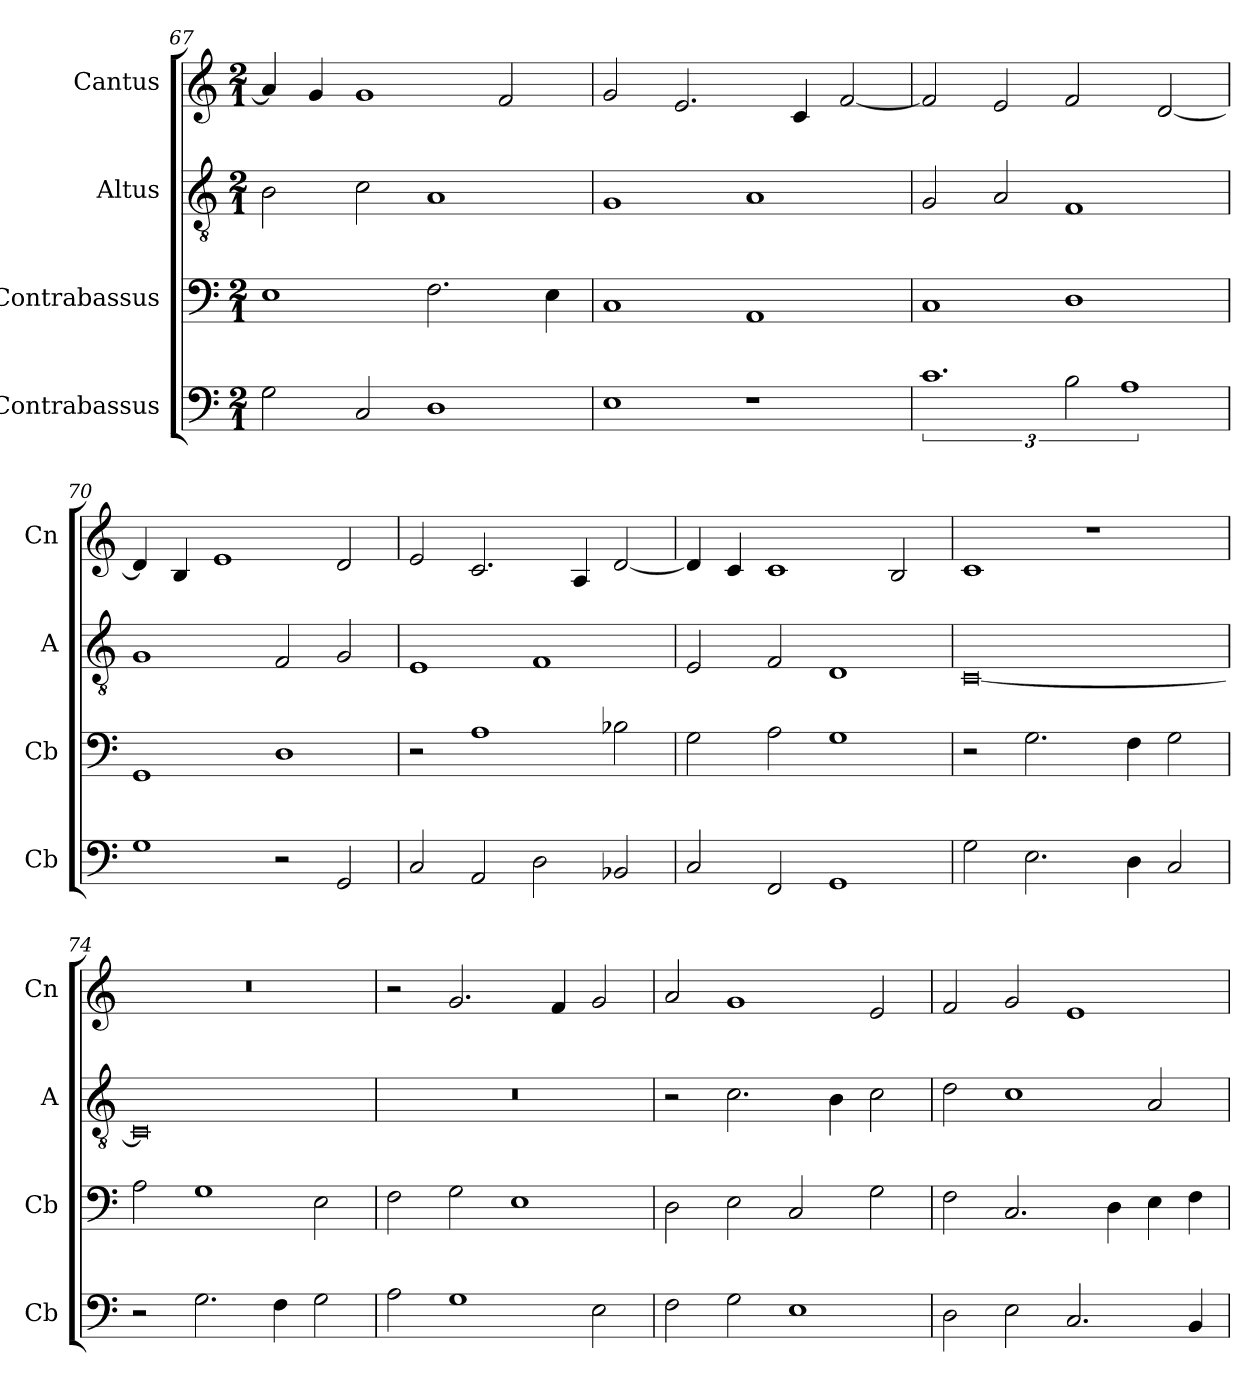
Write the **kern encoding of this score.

**kern	**kern	**kern	**kern
*part4	*part3	*part2	*part1
*staff4	*staff3	*staff2	*staff1
*I"Contrabassus	*I"Contrabassus	*I"Altus	*I"Cantus
*I'Cb	*I'Cb	*I'A	*I'Cn
*clefF4	*clefF4	*clefGv2	*clefG2
*k[]	*k[]	*k[]	*k[]
*M2/1	*M2/1	*M2/1	*M2/1
=67	=67	=67	=67
2G\	1E	2B\	4a/]
.	.	.	4g/
2C/	.	2c\	1g
1D	2.F\	1A	.
.	.	.	2f/
.	4E\	.	.
=68	=68	=68	=68
1E	1C	1G	2g/
.	.	.	2.e/
1r	1AA	1A	.
.	.	.	4c/
.	.	.	[2f/
=69	=69	=69	=69
3%2.c	1C	2G/	2f/]
.	.	2A/	2e/
3B\	1D	1F	2f/
3%2A	.	.	.
.	.	.	[2d/
=70	=70	=70	=70
1G	1GG	1G	4d/]
.	.	.	4B/
.	.	.	1e
2r	1D	2F/	.
2GG/	.	2G/	2d/
=71	=71	=71	=71
2C/	2r	1E	2e/
2AA/	1A	.	2.c/
2D\	.	1F	.
.	.	.	4A/
2BB-X/	2B-X\	.	[2d/
=72	=72	=72	=72
2C/	2G\	2E/	4d/]
.	.	.	4c/
2FF/	2A\	2F/	1c
1GG	1G	1D	.
.	.	.	2B/
=73	=73	=73	=73
2G\	2r	[0C	1c
2.E\	2.G\	.	.
.	.	.	1r
4D\	4F\	.	.
2C/	2G\	.	.
=74	=74	=74	=74
2r	2A\	0C]	0r
2.G\	1G	.	.
4F\	.	.	.
2G\	2E\	.	.
=75	=75	=75	=75
2A\	2F\	0r	2r
1G	2G\	.	2.g/
.	1E	.	.
.	.	.	4f/
2E\	.	.	2g/
=76	=76	=76	=76
2F\	2D\	2r	2a/
2G\	2E\	2.c\	1g
1E	2C/	.	.
.	.	4B\	.
.	2G\	2c\	2e/
=77	=77	=77	=77
2D\	2F\	2d\	2f/
2E\	2.C/	1c	2g/
2.C/	.	.	1e
.	4D\	.	.
.	4E\	2A/	.
4BB/	4F\	.	.
=	=	=	=
*-	*-	*-	*-
